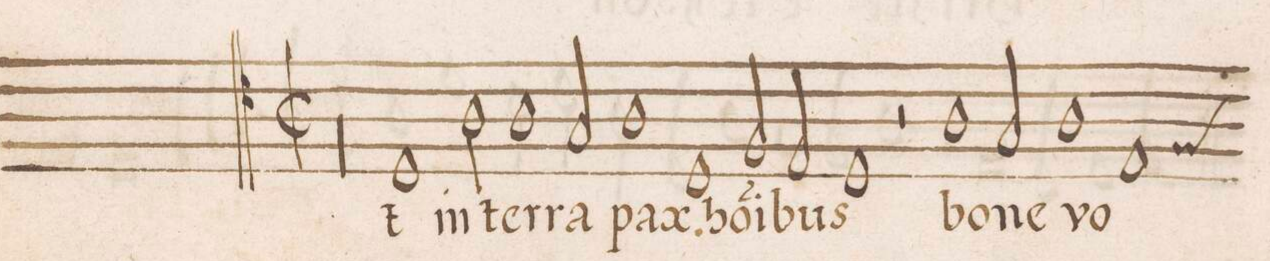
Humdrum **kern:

**kern	**text
*I"TENOR	*
*clefC4	*
*k[]	*
*met(c|)	*
*M2/1	*
0r	.
=2-	=2-
0r	.
=3-	=3-
1D	t
2A\	in
1A	ter-
=4-	=4-
2G/	-ra
1A	pax
=5-	=5-
1D	ho-
2F/	-(mi-
2E/	-n)i-
=6-	=6-
1D	-bus
2r	.
1A	bo-
=7-	=7-
2G/	-ne
1A	vo-
=8-	=8-
*custos:F	*
1E	.
*-	*-
